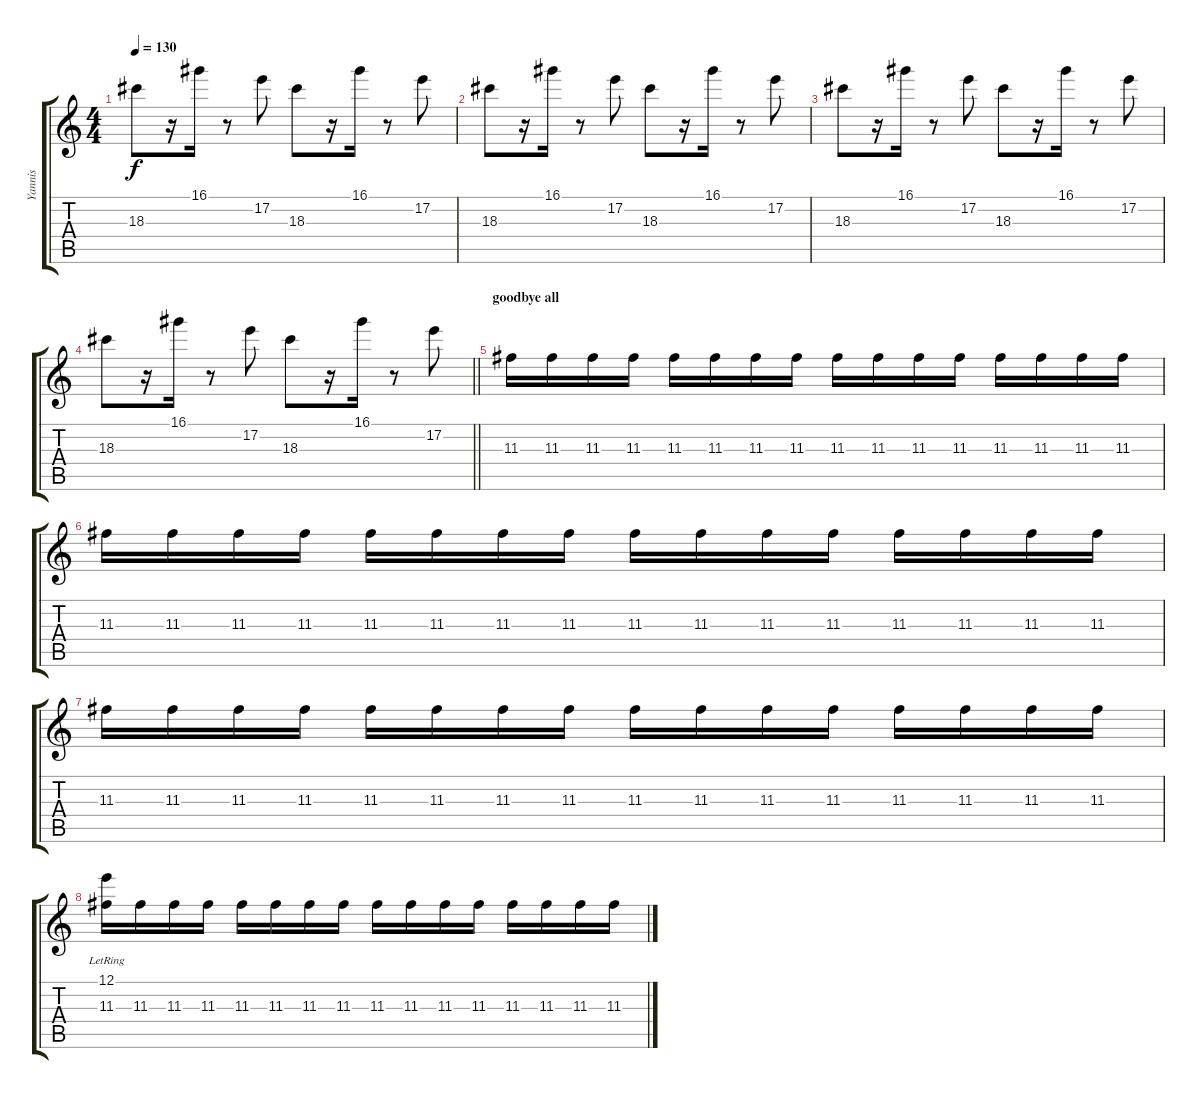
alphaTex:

\track ("Yannis" "Yannis") {instrument electricguitarclean}
\staff {score tabs}
\tuning (E4 B3 G3 D3 A2 E2) {hide}
\ts (4 4)
\tempo 130
\clef g2
\ks c
18.3.8{dy f} r.16 16.1.16 r.8 17.2.8 18.3.8 r.16 16.1.16 r.8 17.2.8 |
18.3.8 r.16 16.1.16 r.8 17.2.8 18.3.8 r.16 16.1.16 r.8 17.2.8 |
18.3.8 r.16 16.1.16 r.8 17.2.8 18.3.8 r.16 16.1.16 r.8 17.2.8 |
\barLineRight lightlight
18.3.8 r.16 16.1.16 r.8 17.2.8 18.3.8 r.16 16.1.16 r.8 17.2.8 |
\section ("" "goodbye all")
11.3.16 11.3.16 11.3.16 11.3.16 11.3.16 11.3.16 11.3.16 11.3.16 11.3.16 11.3.16 11.3.16 11.3.16 11.3.16 11.3.16 11.3.16 11.3.16 |
11.3.16 11.3.16 11.3.16 11.3.16 11.3.16 11.3.16 11.3.16 11.3.16 11.3.16 11.3.16 11.3.16 11.3.16 11.3.16 11.3.16 11.3.16 11.3.16 |
11.3.16 11.3.16 11.3.16 11.3.16 11.3.16 11.3.16 11.3.16 11.3.16 11.3.16 11.3.16 11.3.16 11.3.16 11.3.16 11.3.16 11.3.16 11.3.16 |
(12.1{lr} 11.3).16 11.3.16 11.3.16 11.3.16 11.3.16 11.3.16 11.3.16 11.3.16 11.3.16 11.3.16 11.3.16 11.3.16 11.3.16 11.3.16 11.3.16 11.3.16
